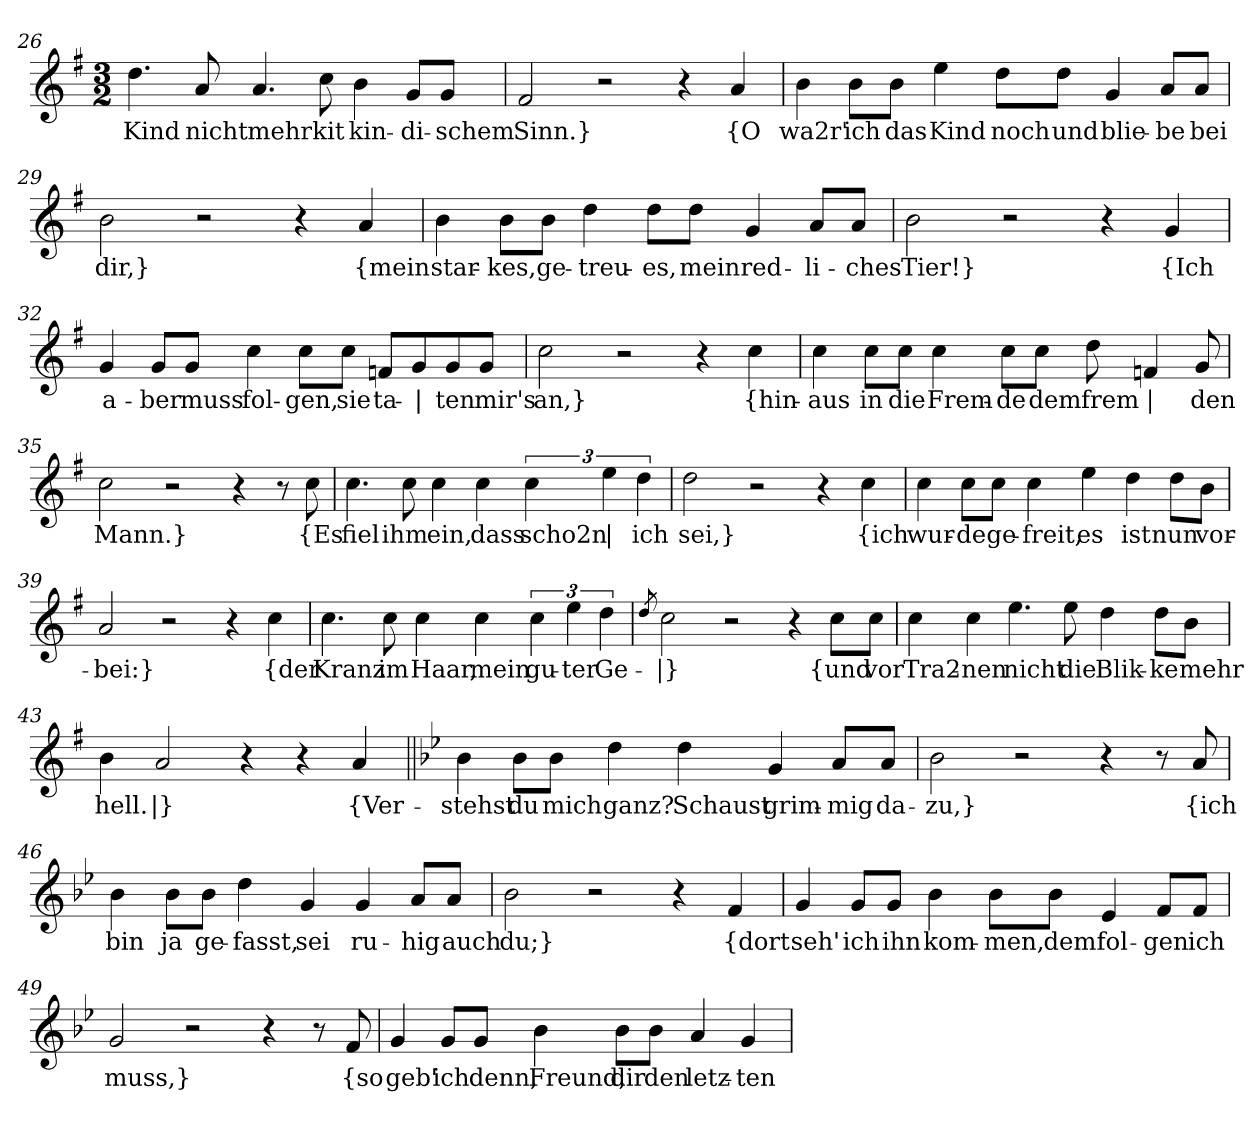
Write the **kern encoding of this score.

**kern	**text
*part1	*part1
*staff1	*staff1
*clefG2	*
*k[f#]	*
*M3/2	*
=26	=26
!	!LO:LY:b
4.dd\	Kind
!	!LO:LY:b
8a/	nicht
!	!LO:LY:b
4.a/	mehr
!	!LO:LY:b
8cc\	kit
!	!LO:LY:b
4b\	kin-
!	!LO:LY:b
8g/L	-di-
!	!LO:LY:b
8g/J	-schem
=27	=27
!	!LO:LY:b
2f#/	Sinn.}
2r	.
4r	.
!	!LO:LY:b
4a/	{O
!!LO:LB:g=z
=28	=28
!	!LO:LY:b
4b\	wa2r'
!	!LO:LY:b
8b\L	ich
!	!LO:LY:b
8b\J	das
!	!LO:LY:b
4ee\	Kind
!	!LO:LY:b
8dd\L	noch
!	!LO:LY:b
8dd\J	und
!	!LO:LY:b
4g/	blie-
!	!LO:LY:b
8a/L	-be
!	!LO:LY:b
8a/J	bei
=29	=29
!	!LO:LY:b
2b\	dir,}
2r	.
4r	.
!	!LO:LY:b
4a/	{mein
!!LO:LB:g=z
=30	=30
!	!LO:LY:b
4b\	star-
!	!LO:LY:b
8b\L	-kes,
!	!LO:LY:b
8b\J	ge-
!	!LO:LY:b
4dd\	-treu-
!	!LO:LY:b
8dd\L	-es,
!	!LO:LY:b
8dd\J	mein
!	!LO:LY:b
4g/	red-
!	!LO:LY:b
8a/L	-li-
!	!LO:LY:b
8a/J	-ches
=31	=31
!	!LO:LY:b
2b\	Tier!}
2r	.
4r	.
!	!LO:LY:b
4g/	{Ich
!!LO:LB:g=z
=32	=32
!	!LO:LY:b
4g/	a-
!	!LO:LY:b
8g/L	-ber
!	!LO:LY:b
8g/J	muss
!	!LO:LY:b
4cc\	fol-
!	!LO:LY:b
8cc\L	-gen,
!	!LO:LY:b
8cc\J	sie
!	!LO:LY:b
8fn/L	ta-
!	!LO:LY:b
8g/	|
!	!LO:LY:b
8g/	-ten
!	!LO:LY:b
8g/J	mir's
=33	=33
!	!LO:LY:b
2cc\	an,}
2r	.
4r	.
!	!LO:LY:b
4cc\	{hin-
=34	=34
!	!LO:LY:b
4cc\	-aus
!	!LO:LY:b
8cc\L	in
!	!LO:LY:b
8cc\J	die
!	!LO:LY:b
4cc\	Frem-
!	!LO:LY:b
8cc\L	-de
!	!LO:LY:b
8cc\J	dem
!	!LO:LY:b
8dd\	frem
!	!LO:LY:b
4fn/	|
!	!LO:LY:b
8g/	-den
!!LO:LB:g=z
=35	=35
!	!LO:LY:b
2cc\	Mann.}
2r	.
4r	.
8r	.
!	!LO:LY:b
8cc\	{Es
=36	=36
!	!LO:LY:b
4.cc\	fiel
!	!LO:LY:b
8cc\	ihm
!	!LO:LY:b
4cc\	ein,
!	!LO:LY:b
4cc\	dass
!	!LO:LY:b
6cc\	scho2n
!	!LO:LY:b
6ee\	|
!	!LO:LY:b
6dd\	ich
=37	=37
!	!LO:LY:b
2dd\	sei,}
2r	.
4r	.
!	!LO:LY:b
4cc\	{ich
=38	=38
!	!LO:LY:b
4cc\	wur-
!	!LO:LY:b
8cc\L	-de
!	!LO:LY:b
8cc\J	ge-
!	!LO:LY:b
4cc\	-freit,
!	!LO:LY:b
4ee\	es
!	!LO:LY:b
4dd\	ist
!	!LO:LY:b
8dd\L	nun
!	!LO:LY:b
8b\J	vor-
!!LO:LB:g=z
=39	=39
!	!LO:LY:b
2a/	bei:}
2r	.
4r	.
!	!LO:LY:b
4cc\	{der
=40	=40
!	!LO:LY:b
4.cc\	Kranz
!	!LO:LY:b
8cc\	im
!	!LO:LY:b
4cc\	Haar,
!	!LO:LY:b
4cc\	mein
!	!LO:LY:b
6cc\	gu-
!	!LO:LY:b
6ee\	-ter
!	!LO:LY:b
6dd\	Ge-
=41	=41
8qdd/	.
!	!LO:LY:b
2cc\	|}
2r	.
4r	.
!	!LO:LY:b
8cc\L	{und
!	!LO:LY:b
8cc\J	vor
!!LO:LB:g=z
=42	=42
!	!LO:LY:b
4cc\	Tra2-
!	!LO:LY:b
4cc\	-nen
!	!LO:LY:b
4.ee\	nicht
!	!LO:LY:b
8ee\	die
!	!LO:LY:b
4dd\	Blik-
!	!LO:LY:b
8dd\L	-ke
!	!LO:LY:b
8b\J	mehr
=43	=43
!	!LO:LY:b
4b\	hell.
!	!LO:LY:b
2a/	|}
4r	.
4r	.
!	!LO:LY:b
4a/	{Ver-
!!LO:LB:g=z
=44||	=44||
*k[b-e-]	*
!	!LO:LY:b
4b-\	-stehst
!	!LO:LY:b
8b-\L	du
!	!LO:LY:b
8b-\J	mich
!	!LO:LY:b
4dd\	ganz?
!	!LO:LY:b
4dd\	Schaust
!	!LO:LY:b
4g/	grim-
!	!LO:LY:b
8a/L	-mig
!	!LO:LY:b
8a/J	da-
=45	=45
!	!LO:LY:b
2b-\	zu,}
2r	.
4r	.
8r	.
!	!LO:LY:b
8a/	{ich
=46	=46
!	!LO:LY:b
4b-\	bin
!	!LO:LY:b
8b-\L	ja
!	!LO:LY:b
8b-\J	ge-
!	!LO:LY:b
4dd\	-fasst,
!	!LO:LY:b
4g/	sei
!	!LO:LY:b
4g/	ru-
!	!LO:LY:b
8a/L	-hig
!	!LO:LY:b
8a/J	auch
!!LO:PB:g=z
=47	=47
!	!LO:LY:b
2b-\	du;}
2r	.
4r	.
!	!LO:LY:b
4f/	{dort
=48	=48
!	!LO:LY:b
4g/	seh'
!	!LO:LY:b
8g/L	ich
!	!LO:LY:b
8g/J	ihn
!	!LO:LY:b
4b-\	kom-
!	!LO:LY:b
8b-\L	-men,
!	!LO:LY:b
8b-\J	dem
!	!LO:LY:b
4e-/	fol-
!	!LO:LY:b
8f/L	-gen
!	!LO:LY:b
8f/J	ich
=49	=49
!	!LO:LY:b
2g/	muss,}
2r	.
4r	.
8r	.
!	!LO:LY:b
8f/	{so
!!LO:LB:g=z
=50	=50
!	!LO:LY:b
4g/	geb'
!	!LO:LY:b
8g/L	ich
!	!LO:LY:b
8g/J	denn,
!	!LO:LY:b
4b-\	Freund,
!	!LO:LY:b
8b-\L	dir
!	!LO:LY:b
8b-\J	den
!	!LO:LY:b
4a/	letz-
!	!LO:LY:b
4g/	-ten
=	=
*-	*-
